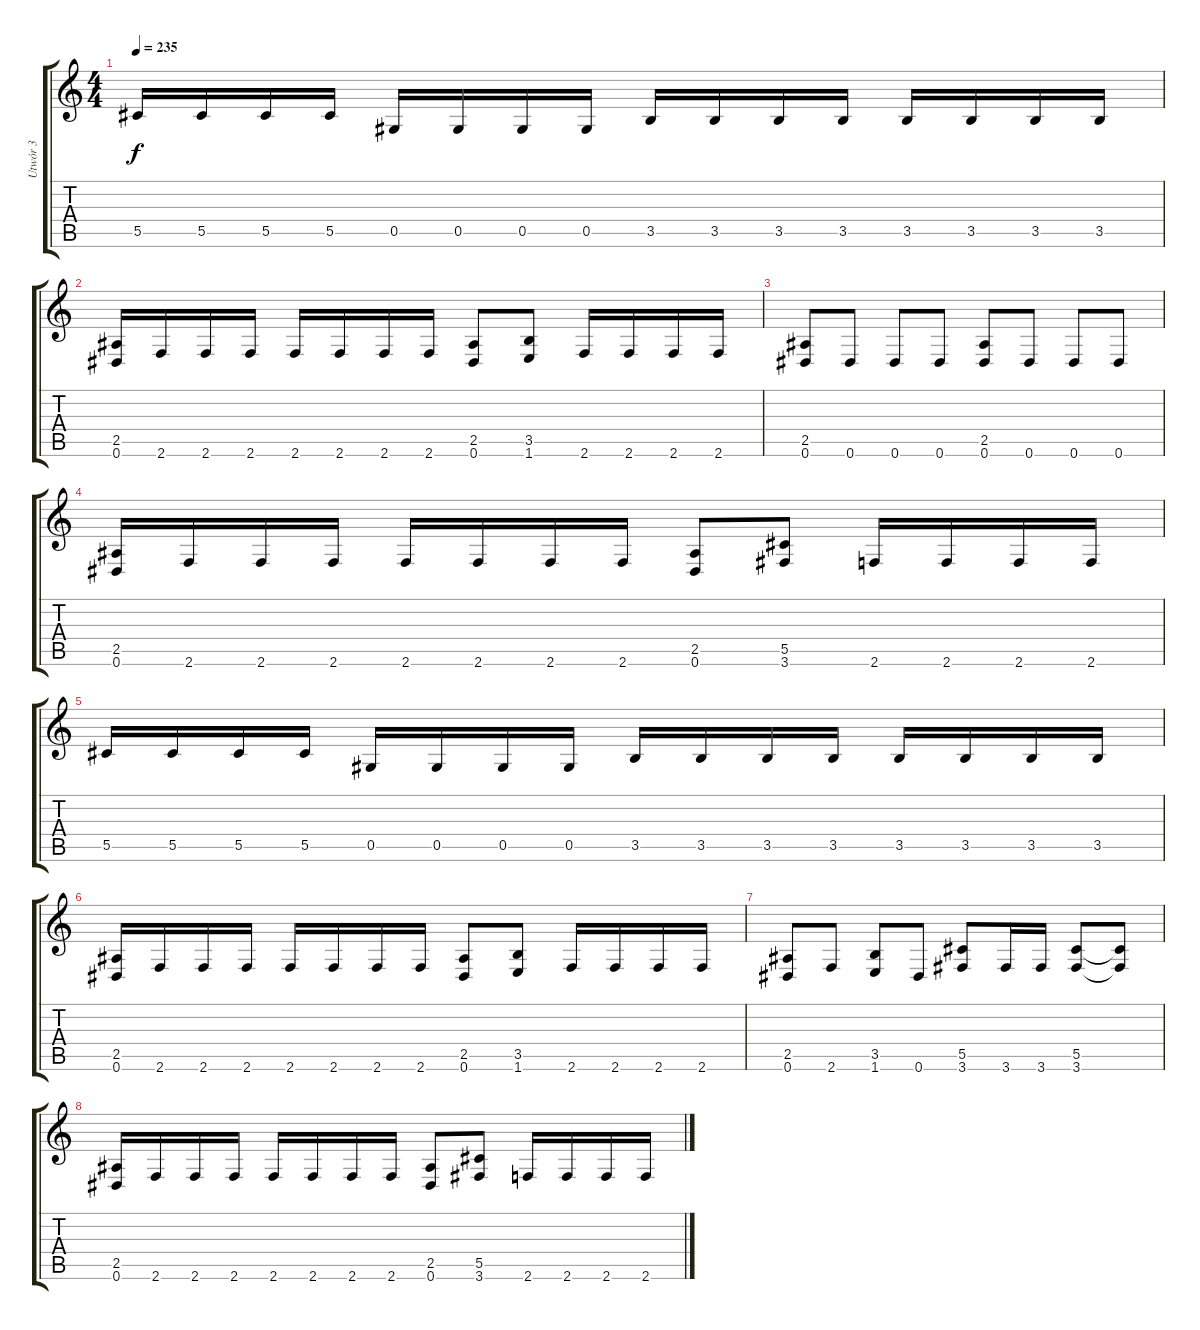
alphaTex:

\track ("Utwór 3" "Utwór 3") {instrument overdrivenguitar}
\staff {score tabs}
\tuning (Eb4 Bb3 Gb3 Db3 Ab2 Eb2) {hide}
\ts (4 4)
\tempo 235
\clef g2
\ks c
5.5.16{dy f} 5.5.16 5.5.16 5.5.16 0.5.16 0.5.16 0.5.16 0.5.16 3.5.16 3.5.16 3.5.16 3.5.16 3.5.16 3.5.16 3.5.16 3.5.16 |
(2.5 0.6).16 2.6.16 2.6.16 2.6.16 2.6.16 2.6.16 2.6.16 2.6.16 (2.5 0.6).8 (3.5 1.6).8 2.6.16 2.6.16 2.6.16 2.6.16 |
(2.5 0.6).8 0.6.8 0.6.8 0.6.8 (2.5 0.6).8 0.6.8 0.6.8 0.6.8 |
(2.5 0.6).16 2.6.16 2.6.16 2.6.16 2.6.16 2.6.16 2.6.16 2.6.16 (2.5 0.6).8 (5.5 3.6).8 2.6.16 2.6.16 2.6.16 2.6.16 |
5.5.16 5.5.16 5.5.16 5.5.16 0.5.16 0.5.16 0.5.16 0.5.16 3.5.16 3.5.16 3.5.16 3.5.16 3.5.16 3.5.16 3.5.16 3.5.16 |
(2.5 0.6).16 2.6.16 2.6.16 2.6.16 2.6.16 2.6.16 2.6.16 2.6.16 (2.5 0.6).8 (3.5 1.6).8 2.6.16 2.6.16 2.6.16 2.6.16 |
(2.5 0.6).8 2.6.8 (3.5 1.6).8 0.6.8 (5.5 3.6).8 3.6.16 3.6.16 (5.5 3.6).8 (5.5{t} 3.6{t}).8 |
(2.5 0.6).16 2.6.16 2.6.16 2.6.16 2.6.16 2.6.16 2.6.16 2.6.16 (2.5 0.6).8 (5.5 3.6).8 2.6.16 2.6.16 2.6.16 2.6.16
